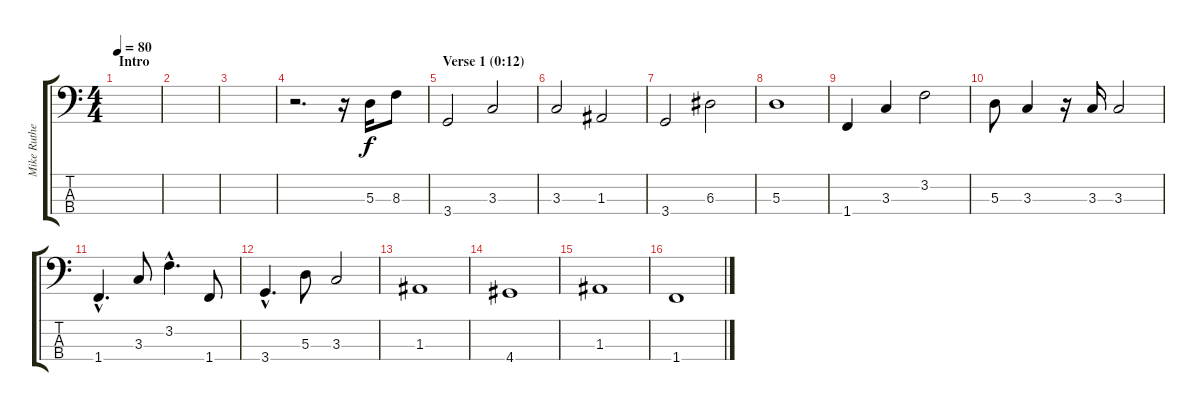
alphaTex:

\track ("Mike Rutherford (bass)" "Mike Ruthe") {instrument electricbassfinger}
\staff {score tabs}
\tuning (G2 D2 A1 E1) {hide}
\ts (4 4)
\section ("" "Intro")
\tempo 80
\clef f4
\ks c
|
|
|
r.2{d} r.16 5.3.16 8.3.8 |
\section ("" "Verse 1 (0:12)")
3.4.2 3.3.2 |
3.3.2 1.3.2 |
3.4.2 6.3.2 |
5.3.1 |
1.4.4 3.3.4 3.2.2 |
5.3.8 3.3.4 r.16 3.3.16 3.3.2 |
1.4{hac}.4{d} 3.3.8 3.2{hac}.4{d} 1.4.8 |
3.4{hac}.4{d} 5.3.8 3.3.2 |
1.3.1 |
4.4.1 |
1.3.1 |
1.4.1
